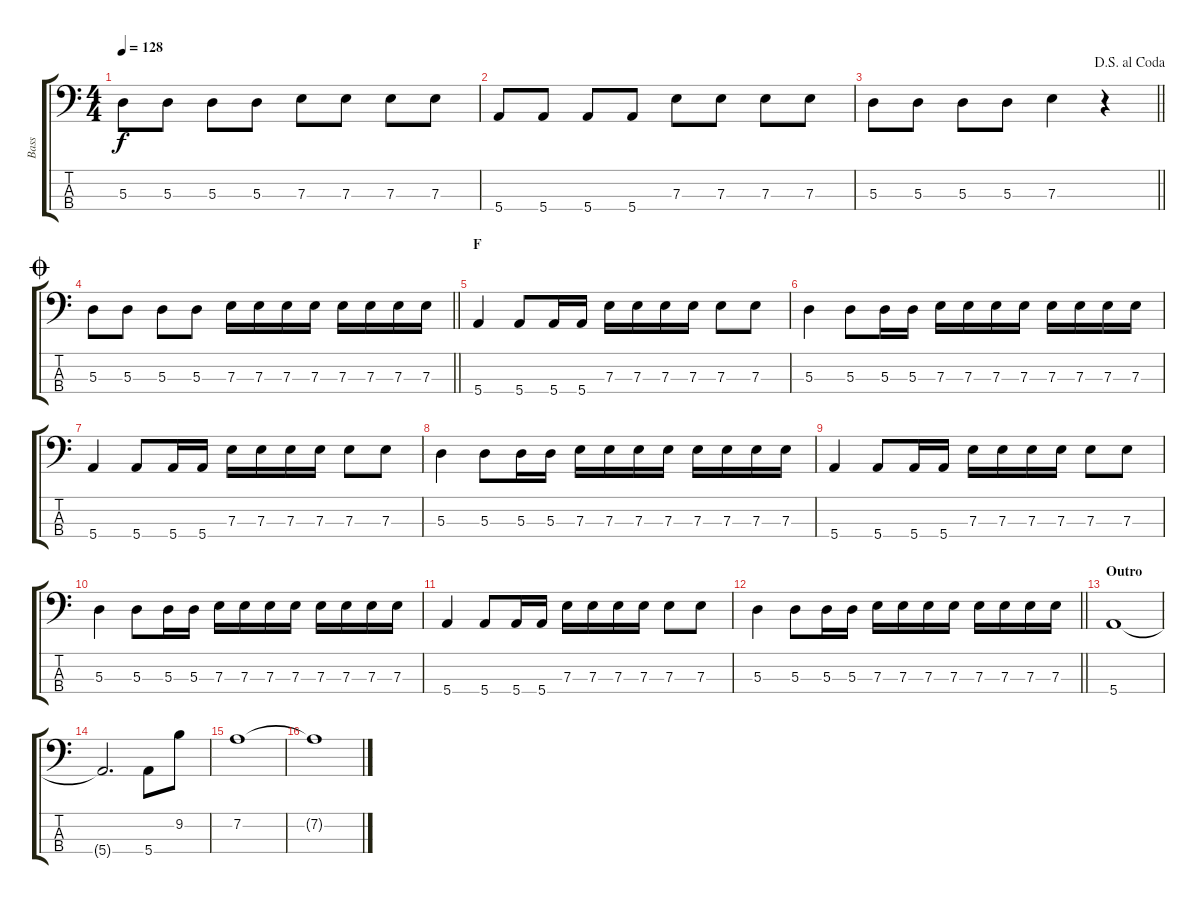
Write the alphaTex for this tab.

\track ("Bass" "Bass") {instrument electricbassfinger}
\staff {score tabs}
\tuning (G2 D2 A1 E1) {hide}
\ts (4 4)
\tempo 128
\clef f4
\ks c
5.3.8{dy f} 5.3.8 5.3.8 5.3.8 7.3.8 7.3.8 7.3.8 7.3.8 |
5.4.8 5.4.8 5.4.8 5.4.8 7.3.8 7.3.8 7.3.8 7.3.8 |
\jump dalsegnoalcoda
\barLineRight lightlight
5.3.8 5.3.8 5.3.8 5.3.8 7.3.4 r.4 |
\jump coda
\barLineRight lightlight
5.3.8 5.3.8 5.3.8 5.3.8 7.3.16 7.3.16 7.3.16 7.3.16 7.3.16 7.3.16 7.3.16 7.3.16 |
\section ("" "F")
5.4.4 5.4.8 5.4.16 5.4.16 7.3.16 7.3.16 7.3.16 7.3.16 7.3.8 7.3.8 |
5.3.4 5.3.8 5.3.16 5.3.16 7.3.16 7.3.16 7.3.16 7.3.16 7.3.16 7.3.16 7.3.16 7.3.16 |
5.4.4 5.4.8 5.4.16 5.4.16 7.3.16 7.3.16 7.3.16 7.3.16 7.3.8 7.3.8 |
5.3.4 5.3.8 5.3.16 5.3.16 7.3.16 7.3.16 7.3.16 7.3.16 7.3.16 7.3.16 7.3.16 7.3.16 |
5.4.4 5.4.8 5.4.16 5.4.16 7.3.16 7.3.16 7.3.16 7.3.16 7.3.8 7.3.8 |
5.3.4 5.3.8 5.3.16 5.3.16 7.3.16 7.3.16 7.3.16 7.3.16 7.3.16 7.3.16 7.3.16 7.3.16 |
5.4.4 5.4.8 5.4.16 5.4.16 7.3.16 7.3.16 7.3.16 7.3.16 7.3.8 7.3.8 |
\barLineRight lightlight
5.3.4 5.3.8 5.3.16 5.3.16 7.3.16 7.3.16 7.3.16 7.3.16 7.3.16 7.3.16 7.3.16 7.3.16 |
\section ("" "Outro")
5.4.1 |
5.4{t}.2{d} 5.4.8 9.2.8 |
7.2.1 |
7.2{t}.1
